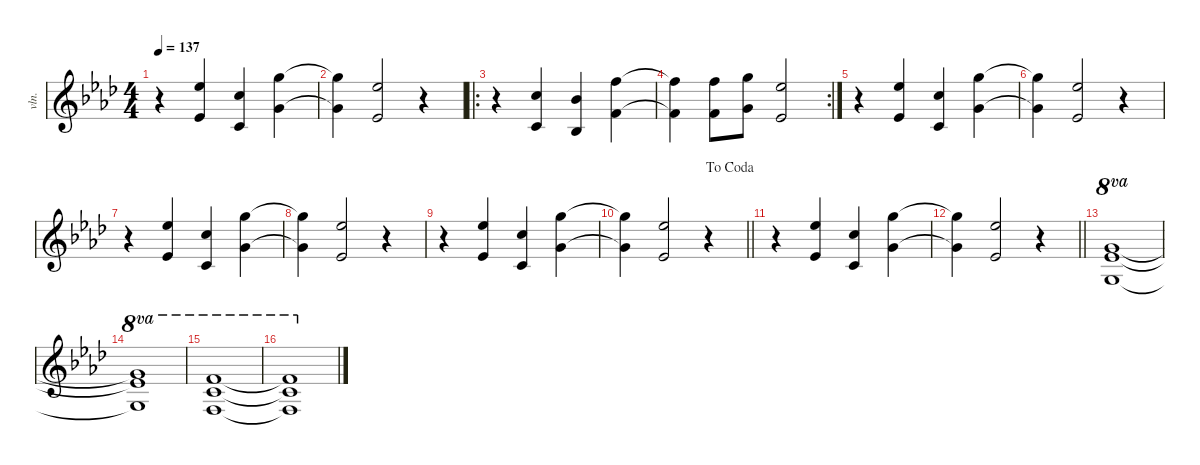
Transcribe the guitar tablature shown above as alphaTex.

\defaultSystemsLayout 4
\hideDynamics
\bracketExtendMode nobrackets
\otherSystemsTrackNameOrientation horizontal
\track ("Synth" "vln.") {defaultSystemsLayout 8 instrument stringensemble1}
\staff {score}
\tuning (E4 B3 G3 D3 A2 E2)
\ts (4 4)
\tempo 137
\clef g2
\ks ab
r.4{dy f beam Down} (11.1{acc b} 8.3{acc b}).4{beam Up} (8.1{acc forcenatural} 5.3{acc forcenatural}).4{beam Up} (15.1{acc forcenatural} 12.3{acc forcenatural}).4{beam Down} |
(15.1{t acc forcenatural} 12.3{t acc forcenatural}).4{beam Down} (11.1{acc b} 8.3{acc b}).2{beam Up} r.4{beam Up} |
\ro
r.4{beam Down} (8.1{acc forcenatural} 5.3{acc forcenatural}).4{beam Up} (6.1{acc b} 3.3{acc b}).4{beam Up} (13.1{acc forcenatural} 10.3{acc forcenatural}).4{beam Down} |
\rc 2
(13.1{t acc forcenatural} 10.3{t acc forcenatural}).4{beam Down} (13.1{acc forcenatural} 10.3{acc forcenatural}).8{beam Down} (15.1{acc forcenatural} 12.3{acc forcenatural}).8{beam Down} (11.1{acc b} 8.3{acc b}).2{beam Up} |
r.4{beam Down} (11.1{acc b} 8.3{acc b}).4{beam Up} (8.1{acc forcenatural} 5.3{acc forcenatural}).4{beam Up} (15.1{acc forcenatural} 12.3{acc forcenatural}).4{beam Down} |
(15.1{t acc forcenatural} 12.3{t acc forcenatural}).4{beam Down} (11.1{acc b} 8.3{acc b}).2{beam Up} r.4{beam Up} |
r.4{beam Down} (11.1{acc b} 8.3{acc b}).4{beam Up} (8.1{acc forcenatural} 5.3{acc forcenatural}).4{beam Up} (15.1{acc forcenatural} 12.3{acc forcenatural}).4{beam Down} |
(15.1{t acc forcenatural} 12.3{t acc forcenatural}).4{beam Down} (11.1{acc b} 8.3{acc b}).2{beam Up} r.4{beam Up} |
r.4{beam Down} (11.1{acc b} 8.3{acc b}).4{beam Up} (8.1{acc forcenatural} 5.3{acc forcenatural}).4{beam Up} (15.1{acc forcenatural} 12.3{acc forcenatural}).4{beam Down} |
\jump dacoda
\barLineRight lightlight
(15.1{t acc forcenatural} 12.3{t acc forcenatural}).4{beam Down} (11.1{acc b} 8.3{acc b}).2{beam Up} r.4{beam Up} |
r.4{beam Down} (11.1{acc b} 8.3{acc b}).4{beam Up} (8.1{acc forcenatural} 5.3{acc forcenatural}).4{beam Up} (15.1{acc forcenatural} 12.3{acc forcenatural}).4{beam Down} |
\barLineRight lightlight
(15.1{t acc forcenatural} 12.3{t acc forcenatural}).4{beam Down} (11.1{acc b} 8.3{acc b}).2{beam Up} r.4{beam Up} |
(20.2{acc forcenatural} 20.3{acc b} 17.4{acc forcenatural}).1{ot 8va beam Up} |
(20.2{t acc forcenatural} 20.3{t acc b} 17.4{t acc forcenatural}).1{ot 8va beam Up} |
(18.2{acc forcenatural} 17.3{acc forcenatural} 15.4{acc forcenatural}).1{ot 8va beam Up} |
(18.2{t acc forcenatural} 17.3{t acc forcenatural} 15.4{t acc forcenatural}).1{ot 8va beam Up}
